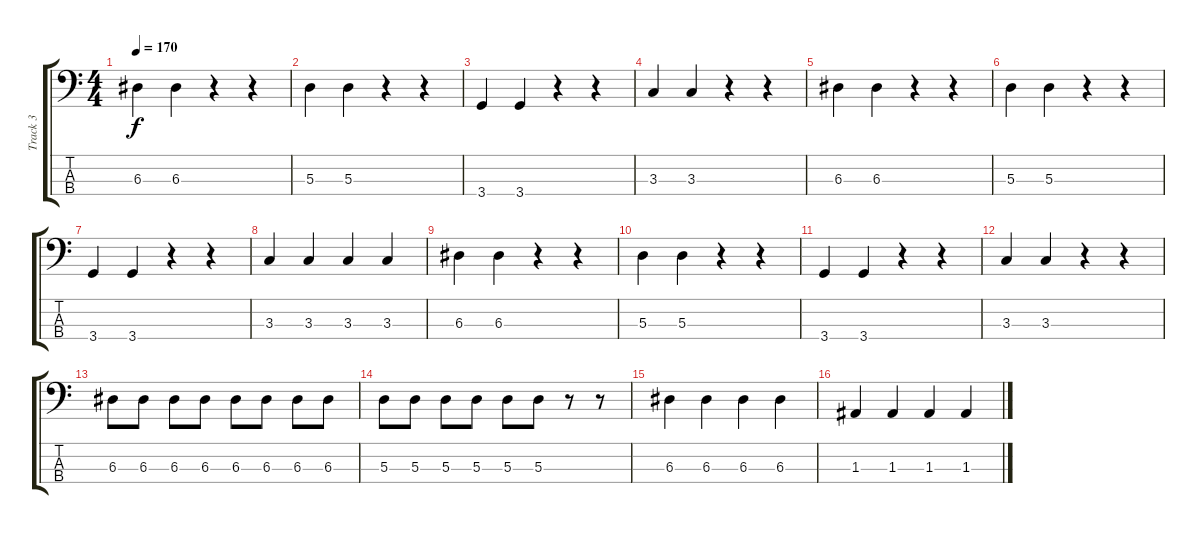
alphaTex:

\track ("Track 3" "Track 3") {instrument electricbassfinger}
\staff {score tabs}
\tuning (G2 D2 A1 E1) {hide}
\ts (4 4)
\tempo 170
\clef f4
\ks c
6.3.4{dy f} 6.3.4 r.4 r.4 |
5.3.4 5.3.4 r.4 r.4 |
3.4.4 3.4.4 r.4 r.4 |
3.3.4 3.3.4 r.4 r.4 |
6.3.4 6.3.4 r.4 r.4 |
5.3.4 5.3.4 r.4 r.4 |
3.4.4 3.4.4 r.4 r.4 |
3.3.4 3.3.4 3.3.4 3.3.4 |
6.3.4 6.3.4 r.4 r.4 |
5.3.4 5.3.4 r.4 r.4 |
3.4.4 3.4.4 r.4 r.4 |
3.3.4 3.3.4 r.4 r.4 |
6.3.8 6.3.8 6.3.8 6.3.8 6.3.8 6.3.8 6.3.8 6.3.8 |
5.3.8 5.3.8 5.3.8 5.3.8 5.3.8 5.3.8 r.8 r.8 |
6.3.4 6.3.4 6.3.4 6.3.4 |
1.3.4 1.3.4 1.3.4 1.3.4
